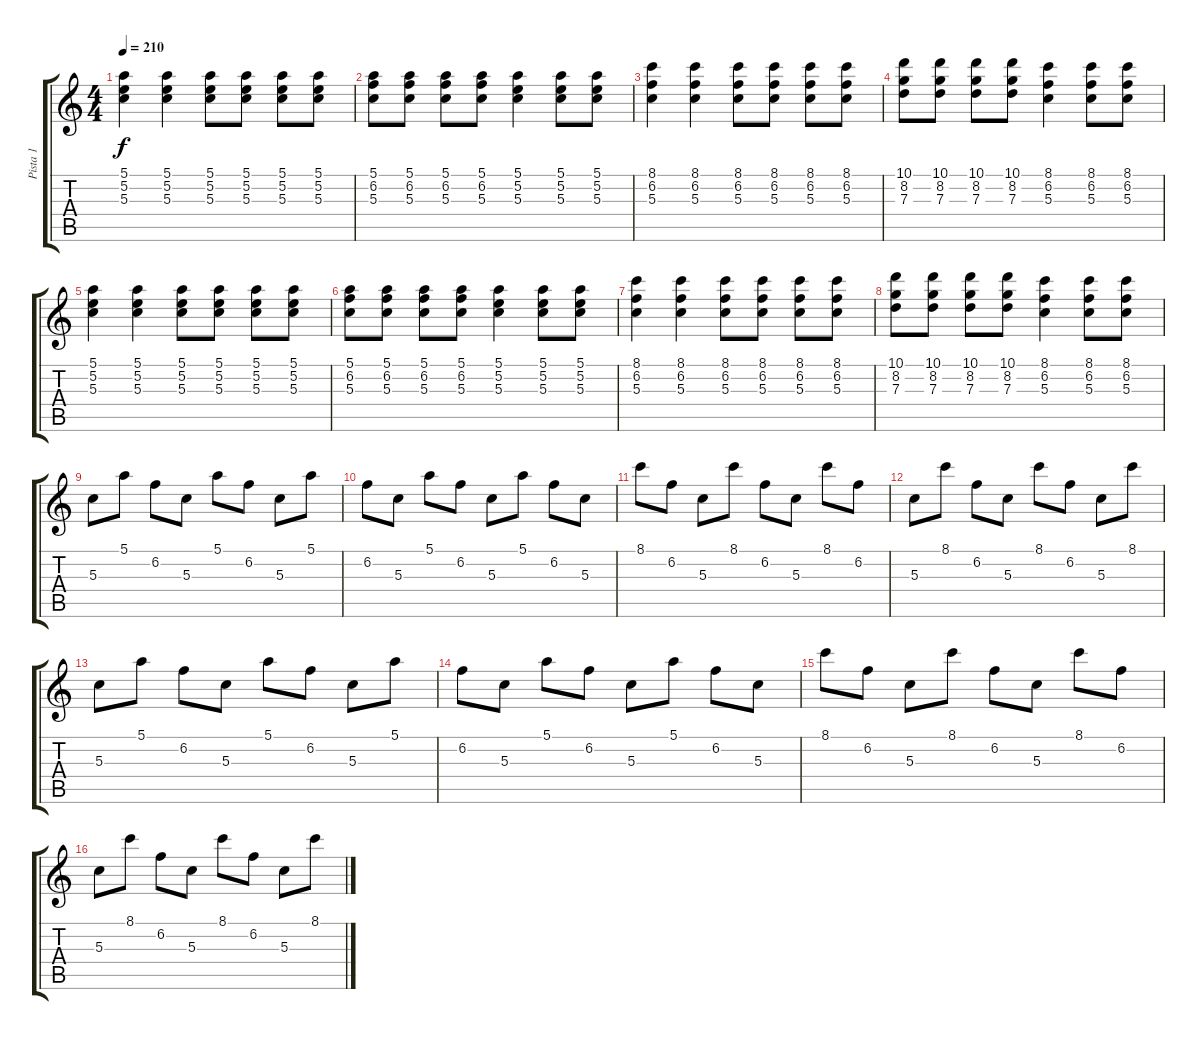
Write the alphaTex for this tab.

\track ("Pista 1" "Pista 1") {instrument overdrivenguitar}
\staff {score tabs}
\tuning (E4 B3 G3 D3 A2 D2) {hide}
\ts (4 4)
\tempo 210
\clef g2
\ks c
(5.1 5.2 5.3).4{dy f} (5.1 5.2 5.3).4 (5.1 5.2 5.3).8 (5.1 5.2 5.3).8 (5.1 5.2 5.3).8 (5.1 5.2 5.3).8 |
(5.1 6.2 5.3).8 (5.1 6.2 5.3).8 (5.1 6.2 5.3).8 (5.1 6.2 5.3).8 (5.1 5.2 5.3).4 (5.1 5.2 5.3).8 (5.1 5.2 5.3).8 |
(8.1 6.2 5.3).4 (8.1 6.2 5.3).4 (8.1 6.2 5.3).8 (8.1 6.2 5.3).8 (8.1 6.2 5.3).8 (8.1 6.2 5.3).8 |
(10.1 8.2 7.3).8 (10.1 8.2 7.3).8 (10.1 8.2 7.3).8 (10.1 8.2 7.3).8 (8.1 6.2 5.3).4 (8.1 6.2 5.3).8 (8.1 6.2 5.3).8 |
(5.1 5.2 5.3).4 (5.1 5.2 5.3).4 (5.1 5.2 5.3).8 (5.1 5.2 5.3).8 (5.1 5.2 5.3).8 (5.1 5.2 5.3).8 |
(5.1 6.2 5.3).8 (5.1 6.2 5.3).8 (5.1 6.2 5.3).8 (5.1 6.2 5.3).8 (5.1 5.2 5.3).4 (5.1 5.2 5.3).8 (5.1 5.2 5.3).8 |
(8.1 6.2 5.3).4 (8.1 6.2 5.3).4 (8.1 6.2 5.3).8 (8.1 6.2 5.3).8 (8.1 6.2 5.3).8 (8.1 6.2 5.3).8 |
(10.1 8.2 7.3).8 (10.1 8.2 7.3).8 (10.1 8.2 7.3).8 (10.1 8.2 7.3).8 (8.1 6.2 5.3).4 (8.1 6.2 5.3).8 (8.1 6.2 5.3).8 |
5.3.8 5.1.8 6.2.8 5.3.8 5.1.8 6.2.8 5.3.8 5.1.8 |
6.2.8 5.3.8 5.1.8 6.2.8 5.3.8 5.1.8 6.2.8 5.3.8 |
8.1.8 6.2.8 5.3.8 8.1.8 6.2.8 5.3.8 8.1.8 6.2.8 |
5.3.8 8.1.8 6.2.8 5.3.8 8.1.8 6.2.8 5.3.8 8.1.8 |
5.3.8 5.1.8 6.2.8 5.3.8 5.1.8 6.2.8 5.3.8 5.1.8 |
6.2.8 5.3.8 5.1.8 6.2.8 5.3.8 5.1.8 6.2.8 5.3.8 |
8.1.8 6.2.8 5.3.8 8.1.8 6.2.8 5.3.8 8.1.8 6.2.8 |
5.3.8 8.1.8 6.2.8 5.3.8 8.1.8 6.2.8 5.3.8 8.1.8
